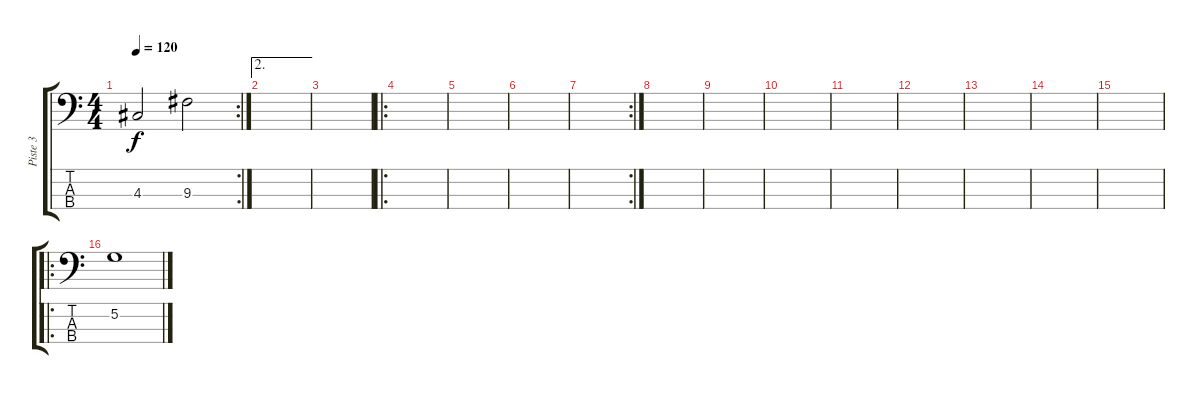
\track ("Piste 3" "Piste 3") {instrument electricbassfinger}
\staff {score tabs}
\tuning (G2 D2 A1 E1) {hide}
\rc 2
\ts (4 4)
\tempo 120
\clef f4
\ks c
4.3.2{dy f} 9.3.2 |
\ae 2
|
|
\ro
|
|
|
\rc 2
|
|
|
|
|
|
|
|
|
\ro
5.2.1
